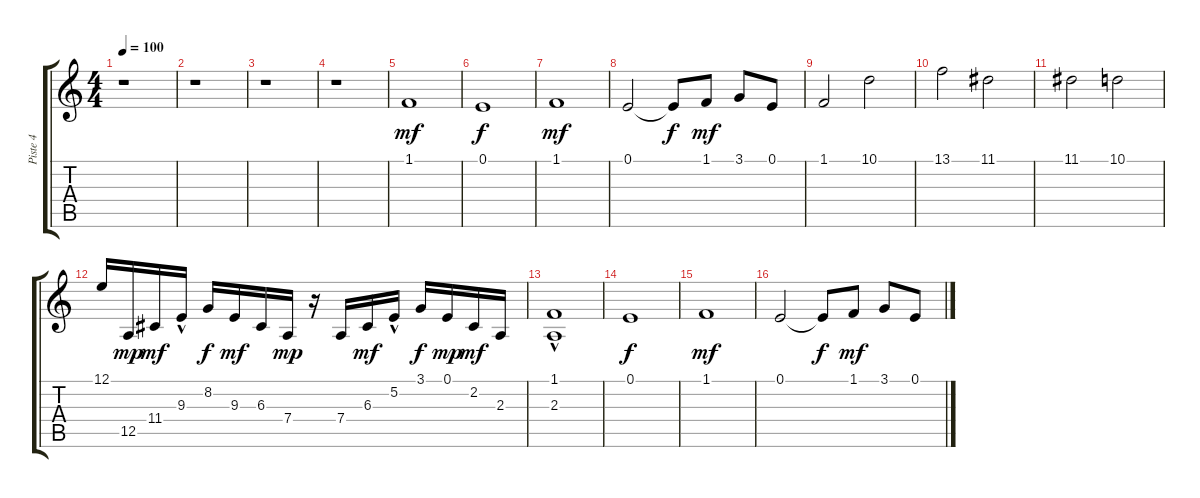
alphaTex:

\track ("Piste 4" "Piste 4") {instrument stringensemble1}
\staff {score tabs}
\tuning (E4 B3 G3 D3 A2 E2) {hide}
\ts (4 4)
\tempo 100
\clef g2
\ks c
r.1{dy mf} |
r.1 |
r.1 |
r.1 |
1.1.1 |
0.1.1{dy f} |
1.1.1{dy mf} |
0.1.2 0.1{t}.8{dy f} 1.1.8{dy mf} 3.1.8 0.1.8 |
1.1.2 10.1.2 |
13.1.2 11.1.2 |
11.1.2 10.1.2 |
12.1.16 12.5.16{dy mp} 11.4.16{dy mf} 9.3{hac}.16 8.2.16{dy f} 9.3.16{dy mf} 6.3.16 7.4.16{dy mp} r.16 7.4.16 6.3.16{dy mf} 5.2{hac}.16 3.1.16{dy f} 0.1.16{dy mp} 2.2.16{dy mf} 2.3.16 |
(1.1 2.3{hac}).1 |
0.1.1{dy f} |
1.1.1{dy mf} |
0.1.2 0.1{t}.8{dy f} 1.1.8{dy mf} 3.1.8 0.1.8
